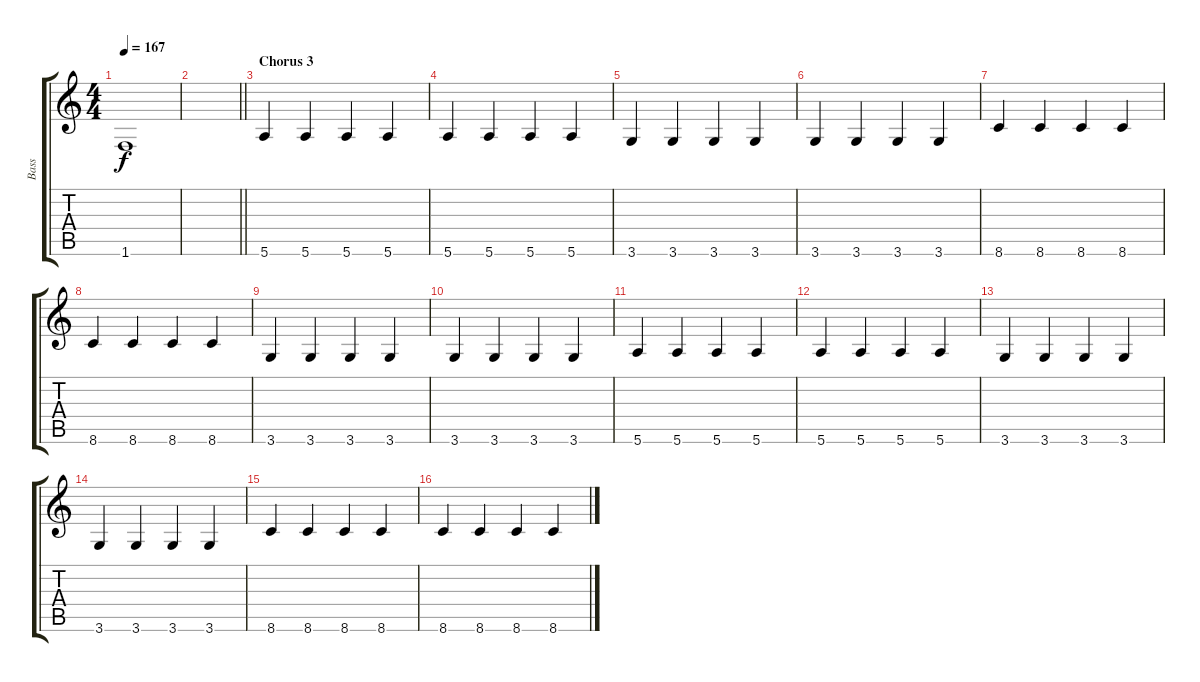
\track ("Bass" "Bass") {instrument electricbassfinger}
\staff {score tabs}
\tuning (E4 B3 G3 D3 A2 E2) {hide}
\ts (4 4)
\tempo 167
\clef g2
\ks c
1.6.1{dy f} |
\barLineRight lightlight
|
\section ("" "Chorus 3")
5.6.4 5.6.4 5.6.4 5.6.4 |
5.6.4 5.6.4 5.6.4 5.6.4 |
3.6.4 3.6.4 3.6.4 3.6.4 |
3.6.4 3.6.4 3.6.4 3.6.4 |
8.6.4 8.6.4 8.6.4 8.6.4 |
8.6.4 8.6.4 8.6.4 8.6.4 |
3.6.4 3.6.4 3.6.4 3.6.4 |
3.6.4 3.6.4 3.6.4 3.6.4 |
5.6.4 5.6.4 5.6.4 5.6.4 |
5.6.4 5.6.4 5.6.4 5.6.4 |
3.6.4 3.6.4 3.6.4 3.6.4 |
3.6.4 3.6.4 3.6.4 3.6.4 |
8.6.4 8.6.4 8.6.4 8.6.4 |
8.6.4 8.6.4 8.6.4 8.6.4
